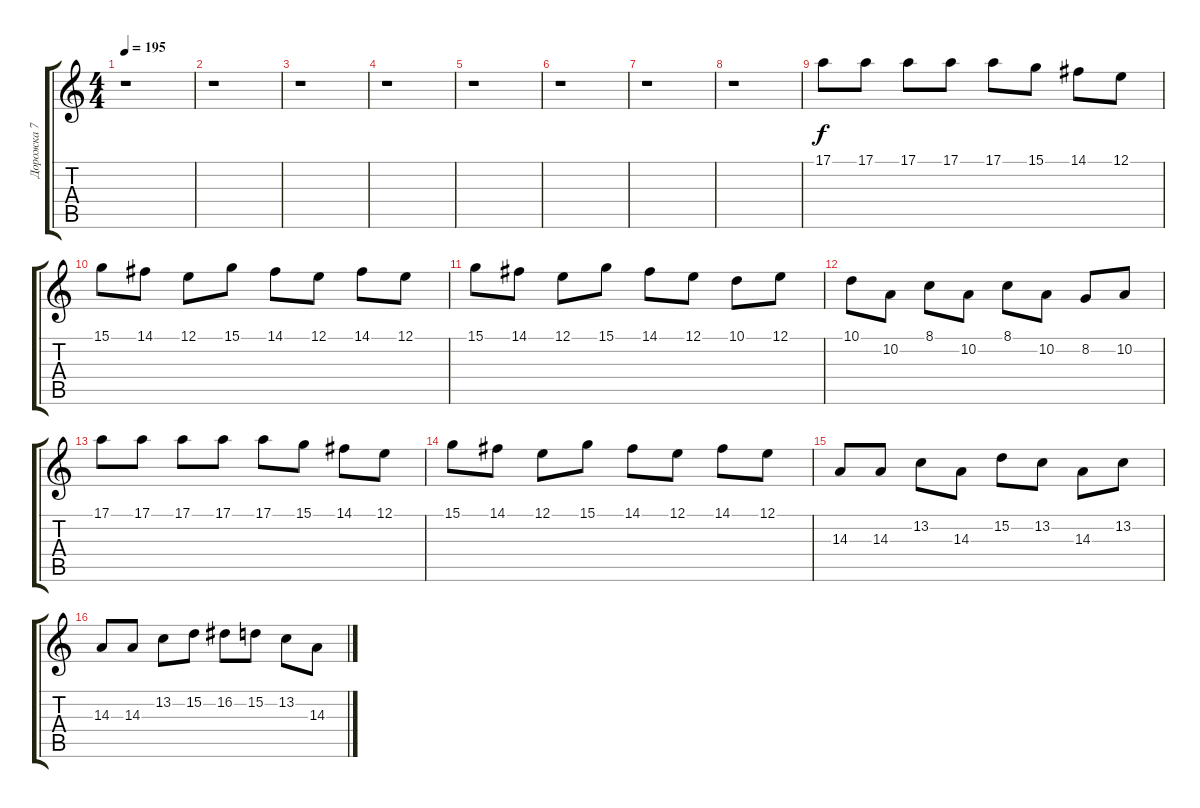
\track ("Дорожка 7" "Дорожка 7") {instrument dulcimer}
\staff {score tabs}
\tuning (E4 B3 G3 D3 A2 E2) {hide}
\ts (4 4)
\tempo 195
\clef g2
\ks c
r.1{dy f} |
r.1 |
r.1 |
r.1 |
r.1 |
r.1 |
r.1 |
r.1 |
17.1.8 17.1.8 17.1.8 17.1.8 17.1.8 15.1.8 14.1.8 12.1.8 |
15.1.8 14.1.8 12.1.8 15.1.8 14.1.8 12.1.8 14.1.8 12.1.8 |
15.1.8 14.1.8 12.1.8 15.1.8 14.1.8 12.1.8 10.1.8 12.1.8 |
10.1.8 10.2.8 8.1.8 10.2.8 8.1.8 10.2.8 8.2.8 10.2.8 |
17.1.8 17.1.8 17.1.8 17.1.8 17.1.8 15.1.8 14.1.8 12.1.8 |
15.1.8 14.1.8 12.1.8 15.1.8 14.1.8 12.1.8 14.1.8 12.1.8 |
14.3.8 14.3.8 13.2.8 14.3.8 15.2.8 13.2.8 14.3.8 13.2.8 |
14.3.8 14.3.8 13.2.8 15.2.8 16.2.8 15.2.8 13.2.8 14.3.8
